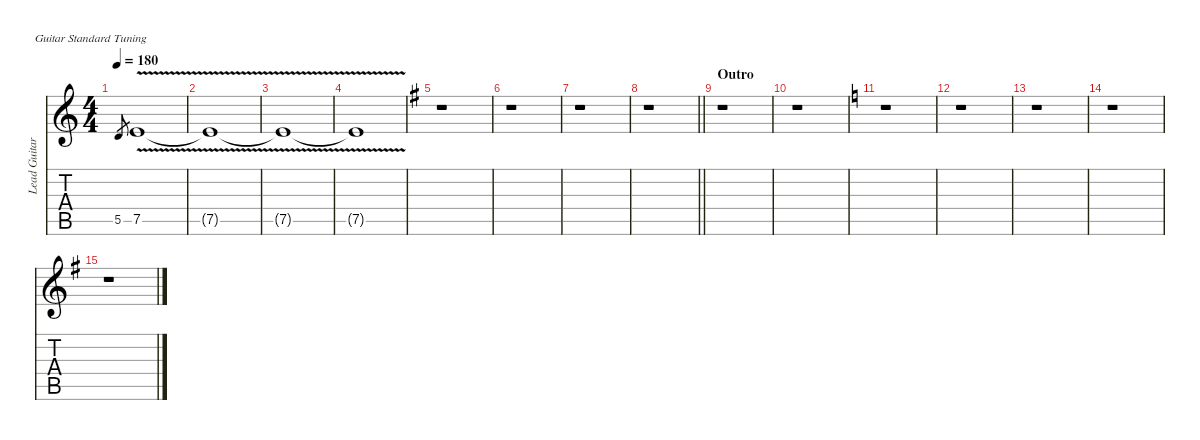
\defaultSystemsLayout 4
\hideDynamics
\bracketExtendMode nobrackets
\firstSystemTrackNameMode fullname
\otherSystemsTrackNameOrientation horizontal
\track ("Lead Guitar" "dist.guit.") {instrument distortionguitar}
\staff {score tabs}
\tuning (E4 B3 G3 D3 A2 E2)
\ts (4 4)
\tempo 180
\clef g2
\ks c
5.5.8{gr dy mf beam Up} 7.5{v}.1{dy f beam Up} |
7.5{v t}.1{beam Up} |
7.5{v t}.1{beam Up} |
7.5{v t}.1{beam Up} |
\ks g
r.1{beam Down} |
r.1{beam Down} |
r.1{beam Down} |
\barLineRight lightlight
r.1{beam Down} |
\section ("" "Outro")
r.1{beam Down} |
r.1{beam Down} |
\ks c
r.1{beam Down} |
r.1{beam Down} |
r.1{beam Down} |
r.1{beam Down} |
\ks g
r.1{beam Down}
